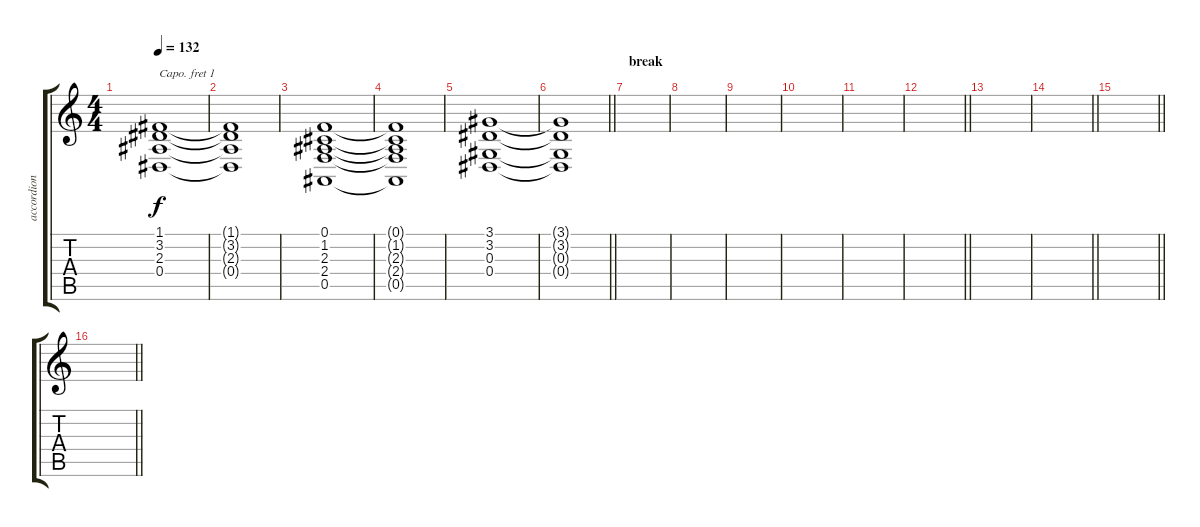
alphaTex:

\track ("accordion" "accordion") {instrument accordion}
\staff {score tabs}
\capo 1
\tuning (E4 B3 G3 D3 A2 E2) {hide}
\ts (4 4)
\tempo 132
\clef g2
\ks c
(1.1 3.2 2.3 0.4).1{dy f} |
(1.1{t} 3.2{t} 2.3{t} 0.4{t}).1 |
(0.1 1.2 2.3 2.4 0.5).1 |
(0.1{t} 1.2{t} 2.3{t} 2.4{t} 0.5{t}).1 |
(3.1 3.2 0.3 0.4).1 |
\barLineRight lightlight
(3.1{t} 3.2{t} 0.3{t} 0.4{t}).1 |
\section ("" "break ")
|
|
|
|
|
\barLineRight lightlight
|
|
\barLineRight lightlight
|
\barLineRight lightlight
|
\barLineRight lightlight
